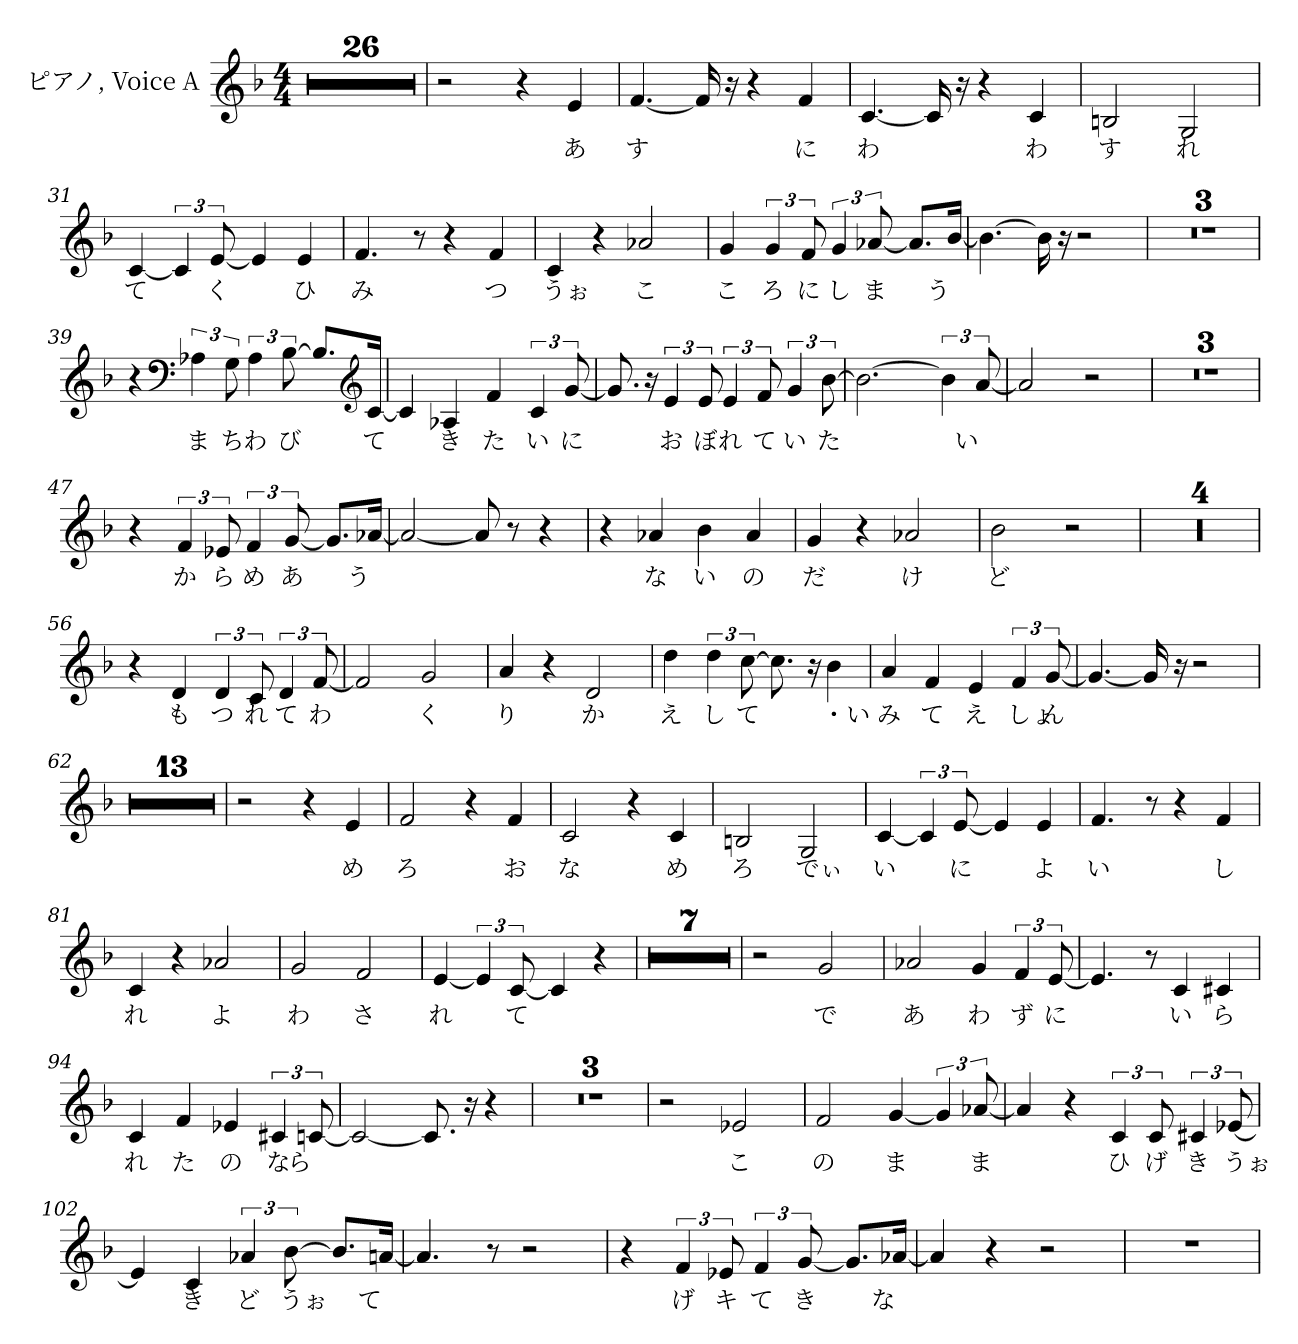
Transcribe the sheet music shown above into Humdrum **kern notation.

**kern	**text
*part1	*part1
*staff1	*staff1
*I"ピアノ, Voice A	*
*clefG2	*
*k[b-]	*
*M4/4	*
*MM200	*
=1	=1
1r	.
=2	=2
1r	.
=3	=3
1r	.
=4	=4
1r	.
=5	=5
1r	.
=6	=6
1r	.
=7	=7
1r	.
=8	=8
1r	.
=9	=9
1r	.
=10	=10
1r	.
=11	=11
1r	.
=12	=12
1r	.
=13	=13
1r	.
=14	=14
1r	.
=15	=15
1r	.
=16	=16
1r	.
=17	=17
1r	.
=18	=18
1r	.
!!LO:LB:g=z
=19	=19
1r	.
=20	=20
1r	.
=21	=21
1r	.
=22	=22
1r	.
=23	=23
1r	.
=24	=24
1r	.
=25	=25
1r	.
=26	=26
1r	.
=27	=27
2r	.
4r	.
!	!LO:LY:b
4e/	あ
=28	=28
!	!LO:LY:b
[4.f/	す
16f/]	.
16r	.
4r	.
!	!LO:LY:b
4f/	に
=29	=29
!	!LO:LY:b
[4.c/	わ
16c/]	.
16r	.
4r	.
!	!LO:LY:b
4c/	わ
=30	=30
!	!LO:LY:b
2Bn/	す
!	!LO:LY:b
2G/	れ
!!LO:LB:g=z
=31	=31
!	!LO:LY:b
[4c/	て
6c/]	.
!	!LO:LY:b
[12e/	く
4e/]	.
!	!LO:LY:b
4e/	ひ
=32	=32
!	!LO:LY:b
4.f/	み
8r	.
4r	.
!	!LO:LY:b
4f/	つ
=33	=33
!	!LO:LY:b
4c/	うぉ
4r	.
!	!LO:LY:b
2a-X/	こ
=34	=34
!	!LO:LY:b
4g/	こ
!	!LO:LY:b
6g/	ろ
!	!LO:LY:b
12f/	に
!	!LO:LY:b
6g/	し
!	!LO:LY:b
[12a-X/	ま
8.a-/L]	.
!	!LO:LY:b
[16b-/Jk	う
=35	=35
4.b-\_	.
16b-\]	.
16r	.
2r	.
=36	=36
1r	.
=37	=37
1r	.
=38	=38
1r	.
!!LO:LB:g=z
=39	=39
4r	.
*clefF4	*
!	!LO:LY:b
6A-X\	ま
!	!LO:LY:b
12G\	ち
!	!LO:LY:b
6A-\	わ
!	!LO:LY:b
[12B-\	び
8.B-/L]	.
*clefG2	*
!	!LO:LY:b
[16c/Jk	て
=40	=40
4c/]	.
!	!LO:LY:b
4A-X/	き
!	!LO:LY:b
4f/	た
!	!LO:LY:b
6c/	い
!	!LO:LY:b
[12g/	に
=41	=41
8.g/]	.
16r	.
!	!LO:LY:b
6e/	お
!	!LO:LY:b
12e/	ぼ
!	!LO:LY:b
6e/	れ
!	!LO:LY:b
12f/	て
!	!LO:LY:b
6g/	い
!	!LO:LY:b
[12b-\	た
=42	=42
2.b-\_	.
6b-\]	.
!	!LO:LY:b
[12a/	い
=43	=43
2a/]	.
2r	.
=44	=44
1r	.
=45	=45
1r	.
=46	=46
1r	.
!!LO:LB:g=z
=47	=47
4r	.
!	!LO:LY:b
6f/	か
!	!LO:LY:b
12e-X/	ら
!	!LO:LY:b
6f/	め
!	!LO:LY:b
[12g/	あ
8.g/L]	.
!	!LO:LY:b
[16a-X/Jk	う
=48	=48
2a-/_	.
8a-/]	.
8r	.
4r	.
=49	=49
4r	.
!	!LO:LY:b
4a-X/	な
!	!LO:LY:b
4b-\	い
!	!LO:LY:b
4a-/	の
=50	=50
!	!LO:LY:b
4g/	だ
4r	.
!	!LO:LY:b
2a-X/	け
=51	=51
!	!LO:LY:b
2b-\	ど
2r	.
=52	=52
1r	.
=53	=53
1r	.
=54	=54
1r	.
=55	=55
1r	.
=56	=56
4r	.
!	!LO:LY:b
4d/	も
!	!LO:LY:b
6d/	つ
!	!LO:LY:b
12c/	れ
!	!LO:LY:b
6d/	て
!	!LO:LY:b
[12f/	わ
!!LO:LB:g=z
=57	=57
2f/]	.
!	!LO:LY:b
2g/	く
=58	=58
!	!LO:LY:b
4a/	り
4r	.
!	!LO:LY:b
2d/	か
=59	=59
!	!LO:LY:b
4dd\	え
!	!LO:LY:b
6dd\	し
!	!LO:LY:b
[12cc\	て
8.cc\]	.
16r	.
!	!LO:LY:b
4b-\	・い
=60	=60
!	!LO:LY:b
4a/	み
!	!LO:LY:b
4f/	て
!	!LO:LY:b
4e/	え
!	!LO:LY:b
6f/	しょ
!	!LO:LY:b
[12g/	ん
=61	=61
4.g/_	.
16g/]	.
16r	.
2r	.
=62	=62
1r	.
=63	=63
1r	.
=64	=64
1r	.
=65	=65
1r	.
=66	=66
1r	.
=67	=67
1r	.
=68	=68
1r	.
=69	=69
1r	.
!!LO:LB:g=z
=70	=70
1r	.
=71	=71
1r	.
=72	=72
1r	.
=73	=73
1r	.
=74	=74
1r	.
=75	=75
2r	.
4r	.
!	!LO:LY:b
4e/	め
=76	=76
!	!LO:LY:b
2f/	ろ
4r	.
!	!LO:LY:b
4f/	お
=77	=77
!	!LO:LY:b
2c/	な
4r	.
!	!LO:LY:b
4c/	め
=78	=78
!	!LO:LY:b
2Bn/	ろ
!	!LO:LY:b
2G/	でぃ
=79	=79
!	!LO:LY:b
[4c/	い
6c/]	.
!	!LO:LY:b
[12e/	に
4e/]	.
!	!LO:LY:b
4e/	よ
=80	=80
!	!LO:LY:b
4.f/	い
8r	.
4r	.
!	!LO:LY:b
4f/	し
=81	=81
!	!LO:LY:b
4c/	れ
4r	.
!	!LO:LY:b
2a-X/	よ
=82	=82
!	!LO:LY:b
2g/	わ
!	!LO:LY:b
2f/	さ
!!LO:LB:g=z
=83	=83
!	!LO:LY:b
[4e/	れ
6e/]	.
!	!LO:LY:b
[12c/	て
4c/]	.
4r	.
=84	=84
1r	.
=85	=85
1r	.
=86	=86
1r	.
=87	=87
1r	.
=88	=88
1r	.
=89	=89
1r	.
=90	=90
1r	.
=91	=91
2r	.
!	!LO:LY:b
2g/	で
=92	=92
!	!LO:LY:b
2a-X/	あ
!	!LO:LY:b
4g/	わ
!	!LO:LY:b
6f/	ず
!	!LO:LY:b
[12e/	に
=93	=93
4.e/]	.
8r	.
!	!LO:LY:b
4c/	い
!	!LO:LY:b
4c#X/	ら
=94	=94
!	!LO:LY:b
4c/	れ
!	!LO:LY:b
4f/	た
!	!LO:LY:b
4e-X/	の
!	!LO:LY:b
6c#X/	な
!	!LO:LY:b
[12cn/	ら
!!LO:LB:g=z
=95	=95
2c/_	.
8.c/]	.
16r	.
4r	.
=96	=96
1r	.
=97	=97
1r	.
=98	=98
1r	.
=99	=99
2r	.
!	!LO:LY:b
2e-X/	こ
=100	=100
!	!LO:LY:b
2f/	の
!	!LO:LY:b
[4g/	ま
6g/]	.
!	!LO:LY:b
[12a-X/	ま
=101	=101
4a-/]	.
4r	.
!	!LO:LY:b
6c/	ひ
!	!LO:LY:b
12c/	げ
!	!LO:LY:b
6c#X/	き
!	!LO:LY:b
[12e-X/	うぉ
=102	=102
4e-/]	.
!	!LO:LY:b
4c/	き
!	!LO:LY:b
6a-X/	ど
!	!LO:LY:b
[12b-\	うぉ
8.b-/L]	.
!	!LO:LY:b
[16an/Jk	て
=103	=103
4.a/]	.
8r	.
2r	.
!!LO:LB:g=z
=104	=104
4r	.
!	!LO:LY:b
6f/	げ
!	!LO:LY:b
12e-X/	キ
!	!LO:LY:b
6f/	て
!	!LO:LY:b
[12g/	き
8.g/L]	.
!	!LO:LY:b
[16a-X/Jk	な
=105	=105
4a-/]	.
4r	.
2r	.
=106	=106
1r	.
=	=
*-	*-
